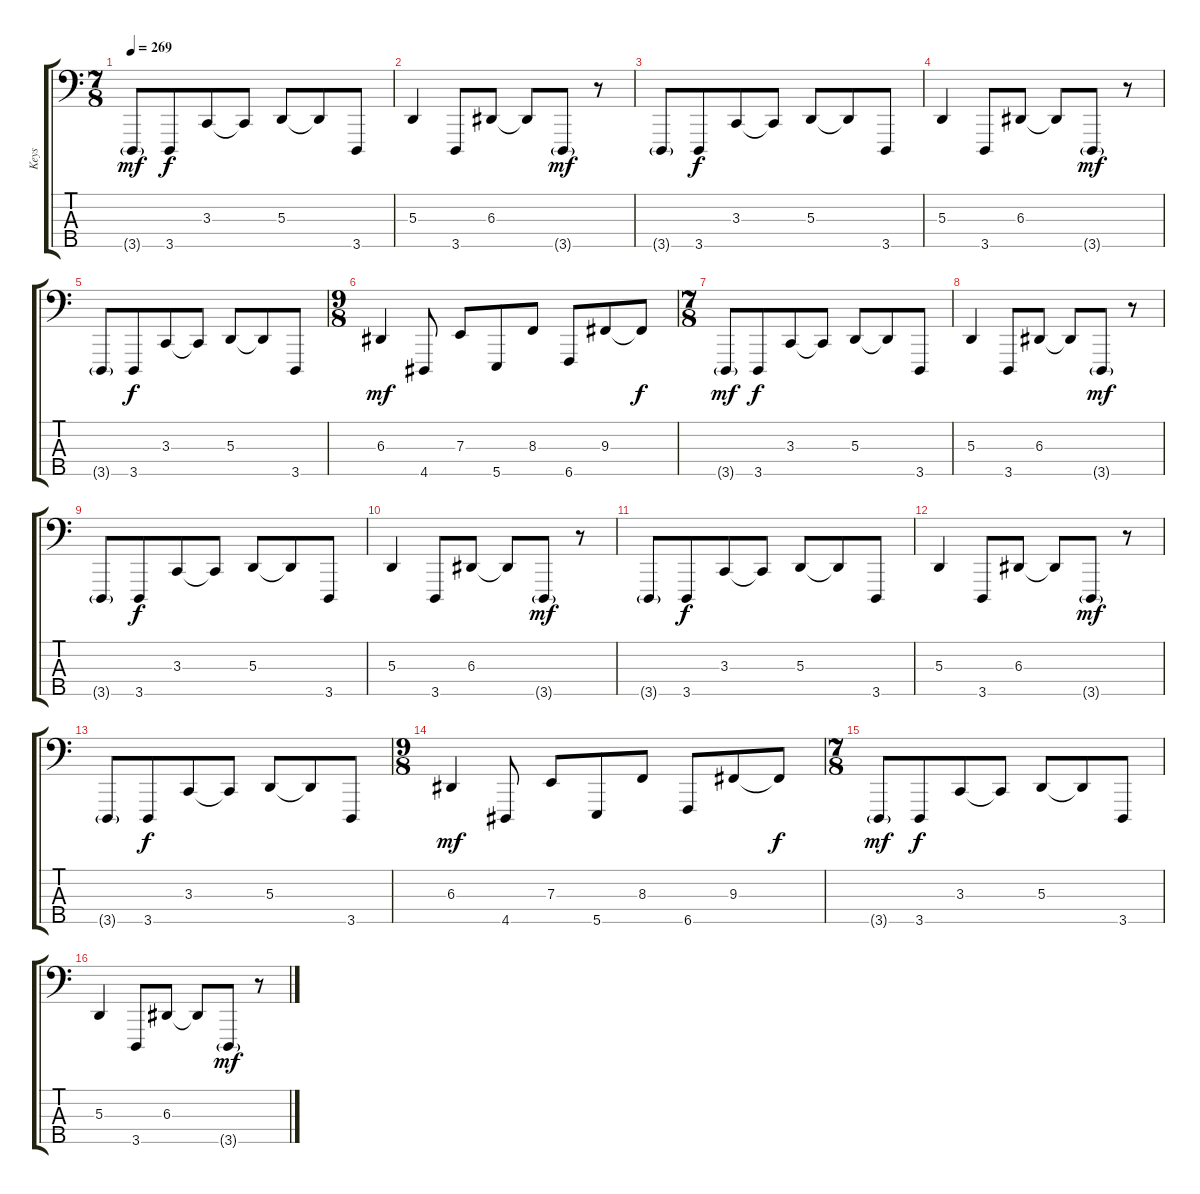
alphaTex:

\track ("Keys" "Keys") {instrument lead8bassandlead}
\staff {score tabs}
\tuning (G2 D2 A1 E1 B0) {hide}
\ts (7 8)
\tempo 269
\clef f4
\ks c
3.5{g}.8{dy mf} 3.5.8{dy f} 3.3.8 3.3{t}.8 5.3.8 5.3{t}.8 3.5.8 |
5.3.4 3.5.8 6.3.8 6.3{t}.8 3.5{g}.8{dy mf} r.8 |
3.5{g}.8 3.5.8{dy f} 3.3.8 3.3{t}.8 5.3.8 5.3{t}.8 3.5.8 |
5.3.4 3.5.8 6.3.8 6.3{t}.8 3.5{g}.8{dy mf} r.8 |
3.5{g}.8 3.5.8{dy f} 3.3.8 3.3{t}.8 5.3.8 5.3{t}.8 3.5.8 |
\ts (9 8)
6.3.4{dy mf} 4.5.8 7.3.8 5.5.8 8.3.8 6.5.8 9.3.8 9.3{t}.8{dy f} |
\ts (7 8)
3.5{g}.8{dy mf} 3.5.8{dy f} 3.3.8 3.3{t}.8 5.3.8 5.3{t}.8 3.5.8 |
5.3.4 3.5.8 6.3.8 6.3{t}.8 3.5{g}.8{dy mf} r.8 |
3.5{g}.8 3.5.8{dy f} 3.3.8 3.3{t}.8 5.3.8 5.3{t}.8 3.5.8 |
5.3.4 3.5.8 6.3.8 6.3{t}.8 3.5{g}.8{dy mf} r.8 |
3.5{g}.8 3.5.8{dy f} 3.3.8 3.3{t}.8 5.3.8 5.3{t}.8 3.5.8 |
5.3.4 3.5.8 6.3.8 6.3{t}.8 3.5{g}.8{dy mf} r.8 |
3.5{g}.8 3.5.8{dy f} 3.3.8 3.3{t}.8 5.3.8 5.3{t}.8 3.5.8 |
\ts (9 8)
6.3.4{dy mf} 4.5.8 7.3.8 5.5.8 8.3.8 6.5.8 9.3.8 9.3{t}.8{dy f} |
\ts (7 8)
3.5{g}.8{dy mf} 3.5.8{dy f} 3.3.8 3.3{t}.8 5.3.8 5.3{t}.8 3.5.8 |
5.3.4 3.5.8 6.3.8 6.3{t}.8 3.5{g}.8{dy mf} r.8
